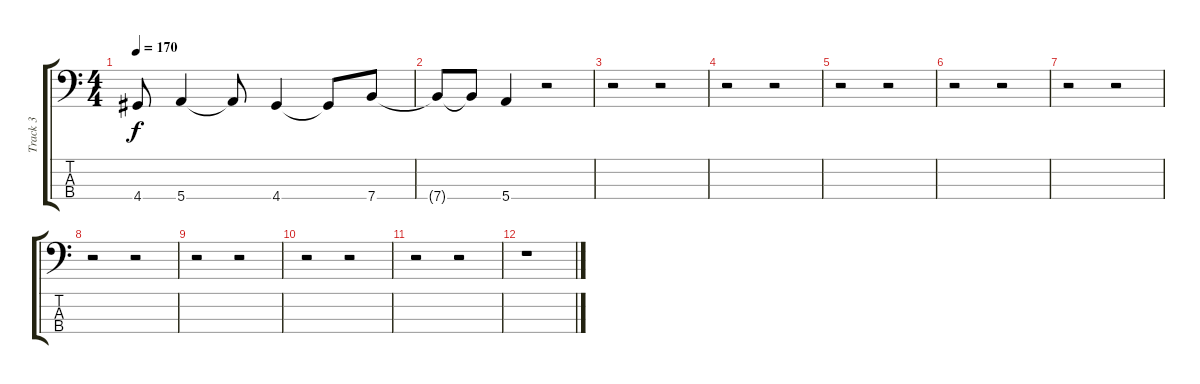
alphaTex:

\track ("Track 3" "Track 3") {instrument electricbassfinger}
\staff {score tabs}
\tuning (G2 D2 A1 E1) {hide}
\ts (4 4)
\tempo 170
\clef f4
\ks c
4.4{t}.8{dy f} 5.4.4 5.4{t}.8 4.4.4 4.4{t}.8 7.4.8 |
7.4{t}.8 7.4{t}.8 5.4.4 r.2 |
r.2 r.2 |
r.2 r.2 |
r.2 r.2 |
r.2 r.2 |
r.2 r.2 |
r.2 r.2 |
r.2 r.2 |
r.2 r.2 |
r.2 r.2 |
r.1
